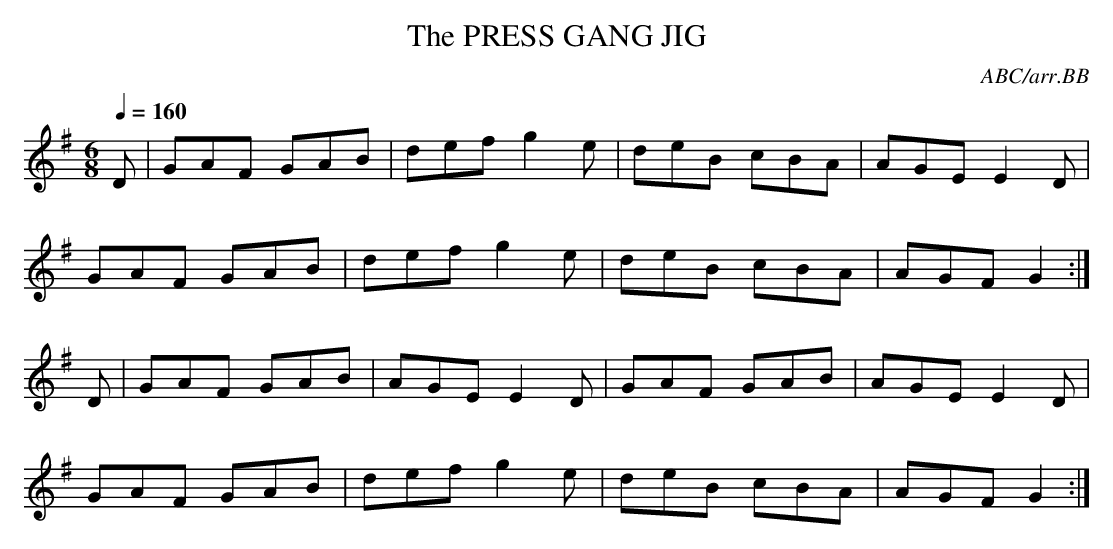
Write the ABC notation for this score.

X:1
T:PRESS GANG JIG, The
C:ABC/arr.BB
L:1/8
M:6/8
Q:1/4=160
K:G
D|GAF GAB|def g2e|deB cBA|AGE E2D |
GAF GAB|def g2e|deB cBA|AGF G2 :|
D|GAF GAB|AGE E2D|GAF GAB|AGE E2D |
GAF GAB|def g2e|deB cBA|AGF G2 :|
